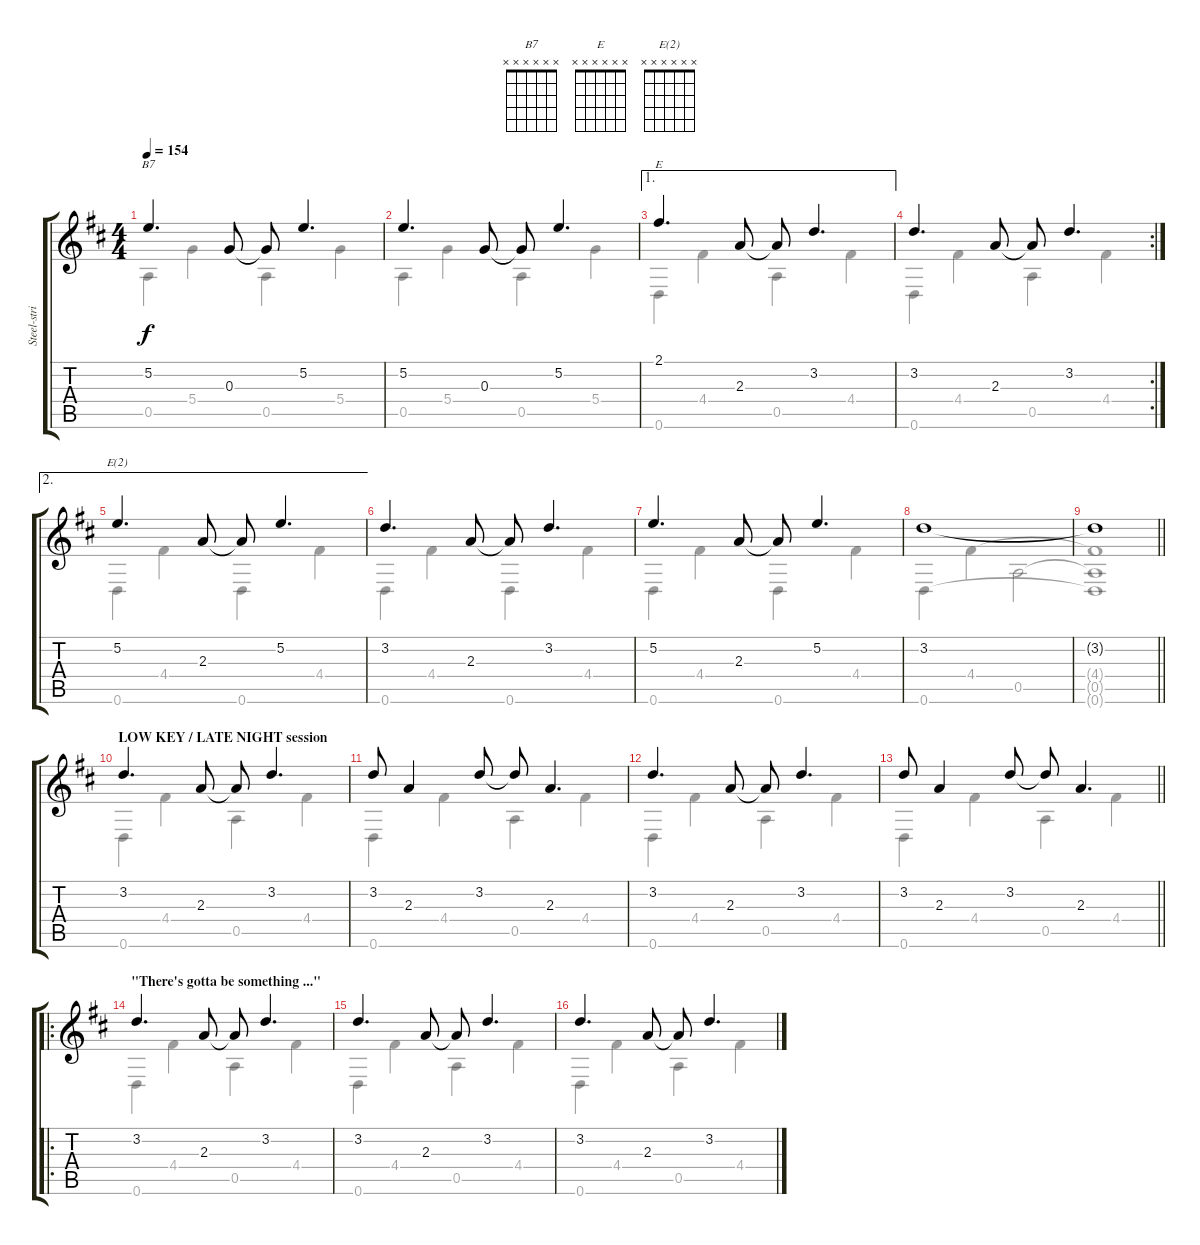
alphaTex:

\track ("Steel-stringed acoustic " "Steel-stri") {instrument acousticguitarsteel}
\staff {score tabs}
\tuning (E4 B3 G3 D3 A2 D2) {hide}
\chord ("B7" x x x x x x)
\chord ("E" x x x x x x)
\chord ("E(2)" x x x x x x)
\voice
\ts (4 4)
\tempo 154
\clef g2
\ks d
5.2.4{d ch "B7" dy f} 0.3.8 0.3{t}.8 5.2.4{d} |
5.2.4{d} 0.3.8 0.3{t}.8 5.2.4{d} |
\ae 1
2.1.4{d ch "E"} 2.3.8 2.3{t}.8 3.2.4{d} |
\rc 2
3.2.4{d} 2.3.8 2.3{t}.8 3.2.4{d} |
\ae 2
5.2.4{d ch "E(2)"} 2.3.8 2.3{t}.8 5.2.4{d} |
3.2.4{d} 2.3.8 2.3{t}.8 3.2.4{d} |
5.2.4{d} 2.3.8 2.3{t}.8 5.2.4{d} |
3.2.1 |
\barLineRight lightlight
3.2{t}.1 |
\section ("" "LOW KEY / LATE NIGHT session")
3.2.4{d} 2.3.8 2.3{t}.8 3.2.4{d} |
3.2.8 2.3.4 3.2.8 3.2{t}.8 2.3.4{d} |
3.2.4{d} 2.3.8 2.3{t}.8 3.2.4{d} |
\barLineRight lightlight
3.2.8 2.3.4 3.2.8 3.2{t}.8 2.3.4{d} |
\ro
\section ("" "\"There's gotta be something ...\"")
3.2.4{d} 2.3.8 2.3{t}.8 3.2.4{d} |
3.2.4{d} 2.3.8 2.3{t}.8 3.2.4{d} |
3.2.4{d} 2.3.8 2.3{t}.8 3.2.4{d}
\voice
\clef g2
\ottava regular
\simile none
\ks d
0.5.4{dy f} 5.4.4 0.5.4 5.4.4 |
0.5.4 5.4.4 0.5.4 5.4.4 |
0.6.4 4.4.4 0.5.4 4.4.4 |
0.6.4 4.4.4 0.5.4 4.4.4 |
0.6.4 4.4.4 0.6.4 4.4.4 |
0.6.4 4.4.4 0.6.4 4.4.4 |
0.6.4 4.4.4 0.6.4 4.4.4 |
0.6.4 4.4.4 0.5.2 |
\barLineRight lightlight
(4.4{t} 0.5{t} 0.6{t}).1 |
0.6.4 4.4.4 0.5.4 4.4.4 |
0.6.4 4.4.4 0.5.4 4.4.4 |
0.6.4 4.4.4 0.5.4 4.4.4 |
\barLineRight lightlight
0.6.4 4.4.4 0.5.4 4.4.4 |
0.6.4 4.4.4 0.5.4 4.4.4 |
0.6.4 4.4.4 0.5.4 4.4.4 |
0.6.4 4.4.4 0.5.4 4.4.4
